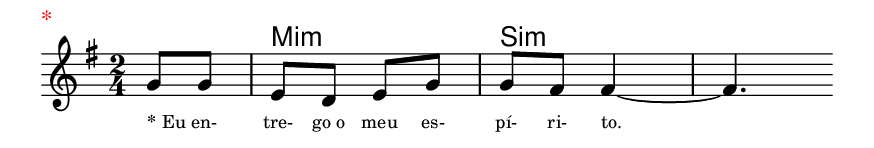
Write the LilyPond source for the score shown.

\version "2.20.0"
#(set! paper-alist (cons '("linha" . (cons (* 148 mm) (* 25 mm))) paper-alist))

\paper {
  #(set-paper-size "linha")
  ragged-right = ##f
}

\language "portugues"


harmonia = \chordmode {
    \partial 4
%harmonia
  r4 mi2:m si:m~ si4.:m
%/harmonia
}
melodia = \fixed do' {
    \key mi \minor
    \time 2/4
    \partial 4
%recitação
  sol8 sol
  mi re mi sol
  sol fas
  fas4~ fas4.
  \bar ""
%/recitação
}
letra = \lyricmode {
    \teeny
    \tweak self-alignment-X #-1 \markup{\bold{*} Eu}
    en- tre- go_o meu es- pí- ri- to.
    %\tweak self-alignment-X #-1 \markup{\bold{dei}-me por pie-}
    %\tweak self-alignment-X #-1 \markup{\bold{da}de e escu-}
    %\tweak self-alignment-X #-1 \markup{\bold{tai} minha ora-}
    %\tweak self-alignment-X #-1 \markup{\bold{ção!}}
}

\book {
  \paper {
      indent = 0\mm
      scoreTitleMarkup = \markup {
          \with-color #red
          \fromproperty #'header:piece
      }
  }
  \header {
    piece = "*"
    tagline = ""
  }
  \score {
    <<
      \new ChordNames {
        \set chordChanges = ##t
		\set noChordSymbol = ""
        \harmonia
      }
      \new Voice = "canto" { \melodia }
      \new Lyrics \lyricsto "canto" \letra
    >>
  }
}
